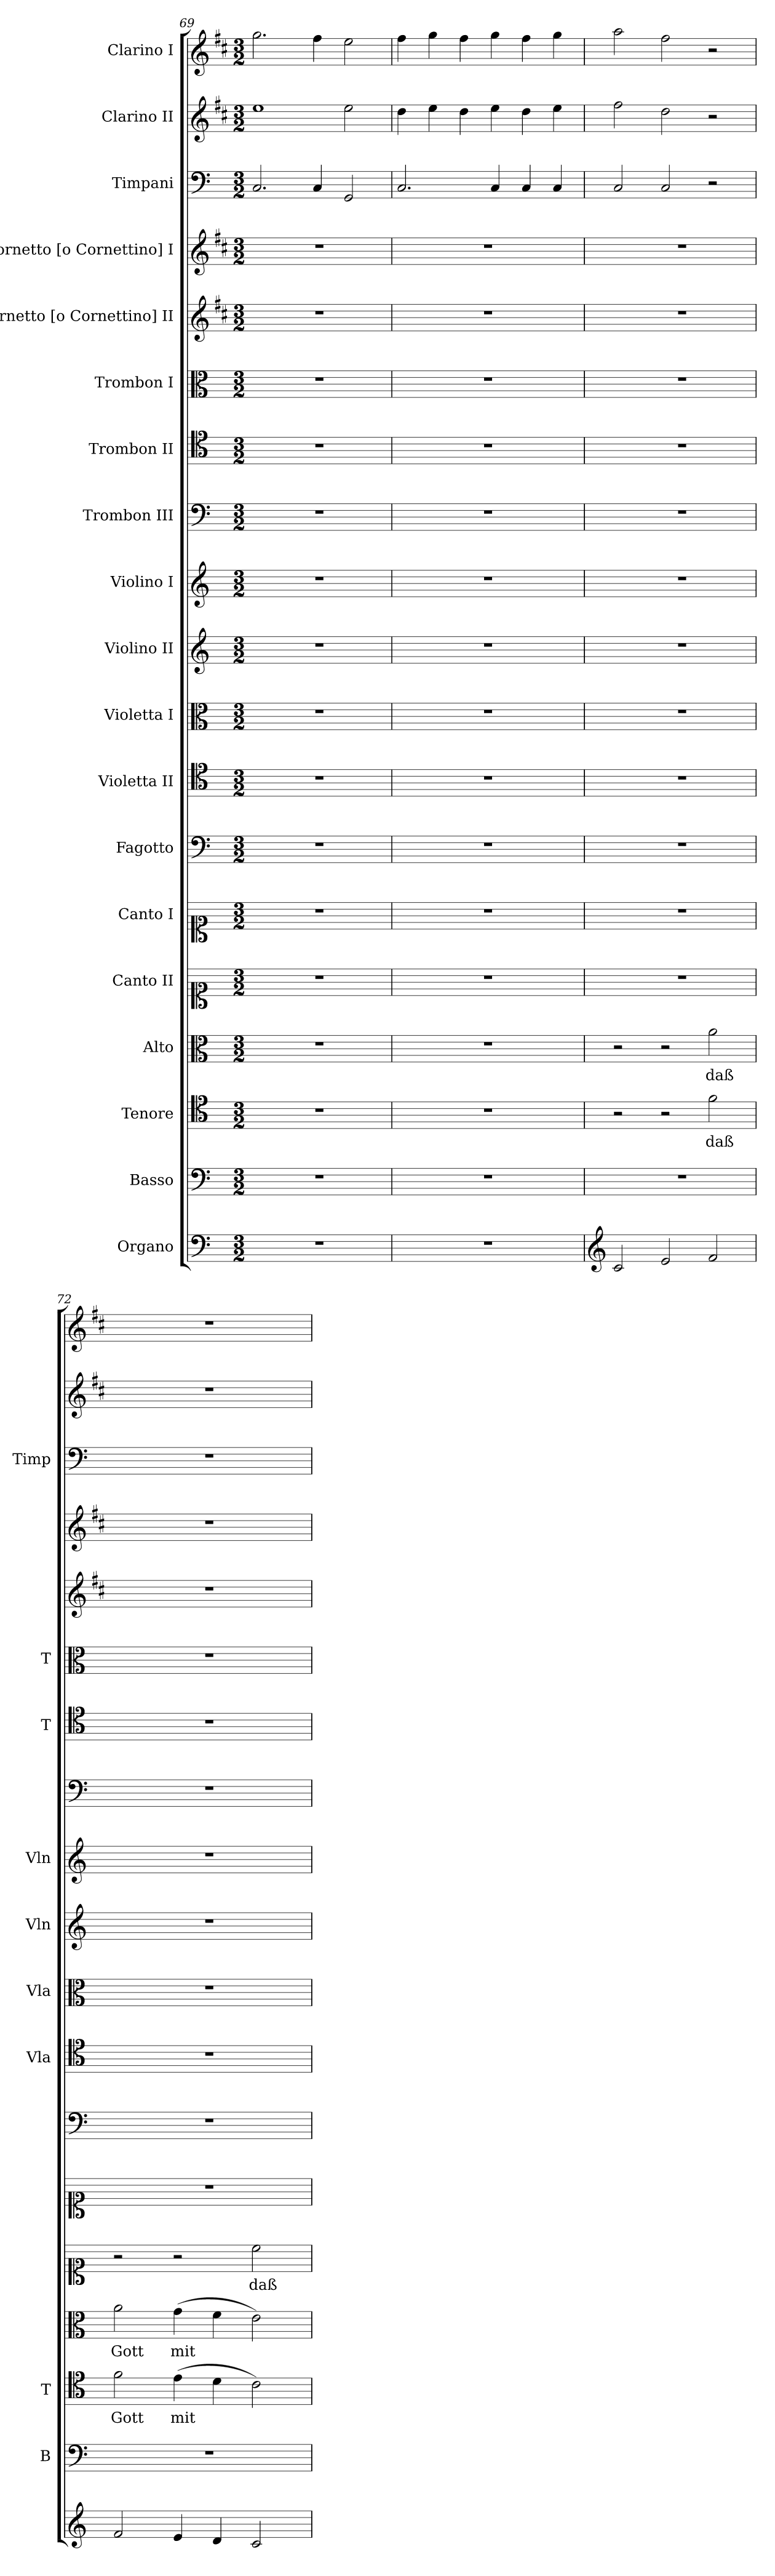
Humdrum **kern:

**kern	**kern	**kern	**text	**kern	**text	**kern	**text	**kern	**kern	**kern	**kern	**kern	**kern	**kern	**kern	**kern	**kern	**kern	**kern	**kern	**kern
*part19	*part18	*part17	*part17	*part16	*part16	*part15	*part15	*part14	*part13	*part12	*part11	*part10	*part9	*part8	*part7	*part6	*part5	*part4	*part3	*part2	*part1
*staff19	*staff18	*staff17	*staff17	*staff16	*staff16	*staff15	*staff15	*staff14	*staff13	*staff12	*staff11	*staff10	*staff9	*staff8	*staff7	*staff6	*staff5	*staff4	*staff3	*staff2	*staff1
*I"Organo	*I"Basso	*I"Tenore	*	*I"Alto	*	*I"Canto II	*	*I"Canto I	*I"Fagotto	*I"Violetta II	*I"Violetta I	*I"Violino II	*I"Violino I	*I"Trombon III	*I"Trombon II	*I"Trombon I	*I"Cornetto [o Cornettino] II	*I"Cornetto [o Cornettino] I	*I"Timpani	*I"Clarino II	*I"Clarino I
*	*I'B	*I'T	*	*	*	*	*	*	*	*I'Vla	*I'Vla	*I'Vln	*I'Vln	*	*I'T	*I'T	*	*	*I'Timp	*	*
*clefF4	*clefF4	*clefC4	*	*clefC3	*	*clefC1	*	*clefC1	*clefF4	*clefC4	*clefC3	*clefG2	*clefG2	*clefF4	*clefC4	*clefC3	*clefG2	*clefG2	*clefF4	*clefG2	*clefG2
*	*	*	*	*	*	*	*	*	*	*	*	*	*	*	*	*	*ITrd1c2	*ITrd1c2	*	*ITrd1c2	*ITrd1c2
*k[]	*k[]	*k[]	*	*k[]	*	*k[]	*	*k[]	*k[]	*k[]	*k[]	*k[]	*k[]	*k[]	*k[]	*k[]	*k[]	*k[]	*k[]	*k[]	*k[]
*C:	*C:	*C:	*	*C:	*	*C:	*	*C:	*C:	*C:	*C:	*C:	*C:	*C:	*C:	*C:	*C:	*C:	*C:	*C:	*C:
*M3/2	*M3/2	*M3/2	*	*M3/2	*	*M3/2	*	*M3/2	*M3/2	*M3/2	*M3/2	*M3/2	*M3/2	*M3/2	*M3/2	*M3/2	*M3/2	*M3/2	*M3/2	*M3/2	*M3/2
=69	=69	=69	=69	=69	=69	=69	=69	=69	=69	=69	=69	=69	=69	=69	=69	=69	=69	=69	=69	=69	=69
!LO:N:vis=1	!LO:N:vis=1	!LO:N:vis=1	!	!LO:N:vis=1	!	!LO:N:vis=1	!	!LO:N:vis=1	!LO:N:vis=1	!LO:N:vis=1	!LO:N:vis=1	!LO:N:vis=1	!LO:N:vis=1	!LO:N:vis=1	!LO:N:vis=1	!LO:N:vis=1	!LO:N:vis=1	!LO:N:vis=1	!	!	!
1.r	1.r	1.r	.	1.r	.	1.r	.	1.r	1.r	1.r	1.r	1.r	1.r	1.r	1.r	1.r	1.r	1.r	2.C/	1dd	2.ff\
.	.	.	.	.	.	.	.	.	.	.	.	.	.	.	.	.	.	.	4C/	.	4ee\
.	.	.	.	.	.	.	.	.	.	.	.	.	.	.	.	.	.	.	2GG/	2dd\	2dd\
!!LO:PB:g=z
=70	=70	=70	=70	=70	=70	=70	=70	=70	=70	=70	=70	=70	=70	=70	=70	=70	=70	=70	=70	=70	=70
!LO:N:vis=1	!LO:N:vis=1	!LO:N:vis=1	!	!LO:N:vis=1	!	!LO:N:vis=1	!	!LO:N:vis=1	!LO:N:vis=1	!LO:N:vis=1	!LO:N:vis=1	!LO:N:vis=1	!LO:N:vis=1	!LO:N:vis=1	!LO:N:vis=1	!LO:N:vis=1	!LO:N:vis=1	!LO:N:vis=1	!	!	!
1.r	1.r	1.r	.	1.r	.	1.r	.	1.r	1.r	1.r	1.r	1.r	1.r	1.r	1.r	1.r	1.r	1.r	2.C/	4cc\	4ee\
.	.	.	.	.	.	.	.	.	.	.	.	.	.	.	.	.	.	.	.	4dd\	4ff\
.	.	.	.	.	.	.	.	.	.	.	.	.	.	.	.	.	.	.	.	4cc\	4ee\
.	.	.	.	.	.	.	.	.	.	.	.	.	.	.	.	.	.	.	4C/	4dd\	4ff\
.	.	.	.	.	.	.	.	.	.	.	.	.	.	.	.	.	.	.	4C/	4cc\	4ee\
.	.	.	.	.	.	.	.	.	.	.	.	.	.	.	.	.	.	.	4C/	4dd\	4ff\
=71	=71	=71	=71	=71	=71	=71	=71	=71	=71	=71	=71	=71	=71	=71	=71	=71	=71	=71	=71	=71	=71
*clefG2	*	*	*	*	*	*	*	*	*	*	*	*	*	*	*	*	*	*	*	*	*
!	!LO:N:vis=1	!	!	!	!	!LO:N:vis=1	!	!LO:N:vis=1	!LO:N:vis=1	!LO:N:vis=1	!LO:N:vis=1	!LO:N:vis=1	!LO:N:vis=1	!LO:N:vis=1	!LO:N:vis=1	!LO:N:vis=1	!LO:N:vis=1	!LO:N:vis=1	!	!	!
2c/	1.r	2r	.	2r	.	1.r	.	1.r	1.r	1.r	1.r	1.r	1.r	1.r	1.r	1.r	1.r	1.r	2C/	2ee\	2gg\
2e/	.	2r	.	2r	.	.	.	.	.	.	.	.	.	.	.	.	.	.	2C/	2cc\	2ee\
!	!	!	!LO:LY:b	!	!LO:LY:b	!	!	!	!	!	!	!	!	!	!	!	!	!	!	!	!
2f/	.	2f\	daß	2a\	daß	.	.	.	.	.	.	.	.	.	.	.	.	.	2r	2r	2r
=72	=72	=72	=72	=72	=72	=72	=72	=72	=72	=72	=72	=72	=72	=72	=72	=72	=72	=72	=72	=72	=72
!	!LO:N:vis=1	!	!LO:LY:b	!	!LO:LY:b	!	!	!LO:N:vis=1	!LO:N:vis=1	!LO:N:vis=1	!LO:N:vis=1	!LO:N:vis=1	!LO:N:vis=1	!LO:N:vis=1	!LO:N:vis=1	!LO:N:vis=1	!LO:N:vis=1	!LO:N:vis=1	!LO:N:vis=1	!LO:N:vis=1	!LO:N:vis=1
2f/	1.r	2f\	Gott	2a\	Gott	2r	.	1.r	1.r	1.r	1.r	1.r	1.r	1.r	1.r	1.r	1.r	1.r	1.r	1.r	1.r
!	!	!	!LO:LY:b	!	!LO:LY:b	!	!	!	!	!	!	!	!	!	!	!	!	!	!	!	!
4e/	.	(>4e\	mit	(>4g\	mit	2r	.	.	.	.	.	.	.	.	.	.	.	.	.	.	.
4d/	.	4d\	.	4f\	.	.	.	.	.	.	.	.	.	.	.	.	.	.	.	.	.
!	!	!	!	!	!	!	!LO:LY:b	!	!	!	!	!	!	!	!	!	!	!	!	!	!
2c/	.	2c\)	.	2e\)	.	2cc\	daß	.	.	.	.	.	.	.	.	.	.	.	.	.	.
=	=	=	=	=	=	=	=	=	=	=	=	=	=	=	=	=	=	=	=	=	=
*-	*-	*-	*-	*-	*-	*-	*-	*-	*-	*-	*-	*-	*-	*-	*-	*-	*-	*-	*-	*-	*-
